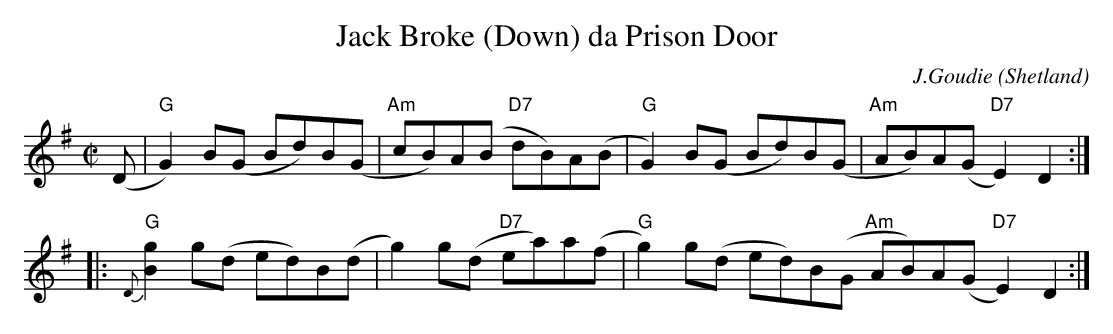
X:1
T: Jack Broke (Down) da Prison Door
C: J.Goudie
O: Shetland
M: C|
L: 1/8
K: G
(D \
| "G"G2)B(G Bd)B(G | "Am"cB)A(B "D7"dB)A(B | "G"G2)B(G Bd)B(G | "Am"AB)A(G "D7"E2)D2 :|
|: "G"{D}[g2B2]g(d ed)B(d | g2)g(d "D7"ea)a(f | "G"g2)g(d ed)B(G "Am"AB)A(G "D7"E2)D2 :|
